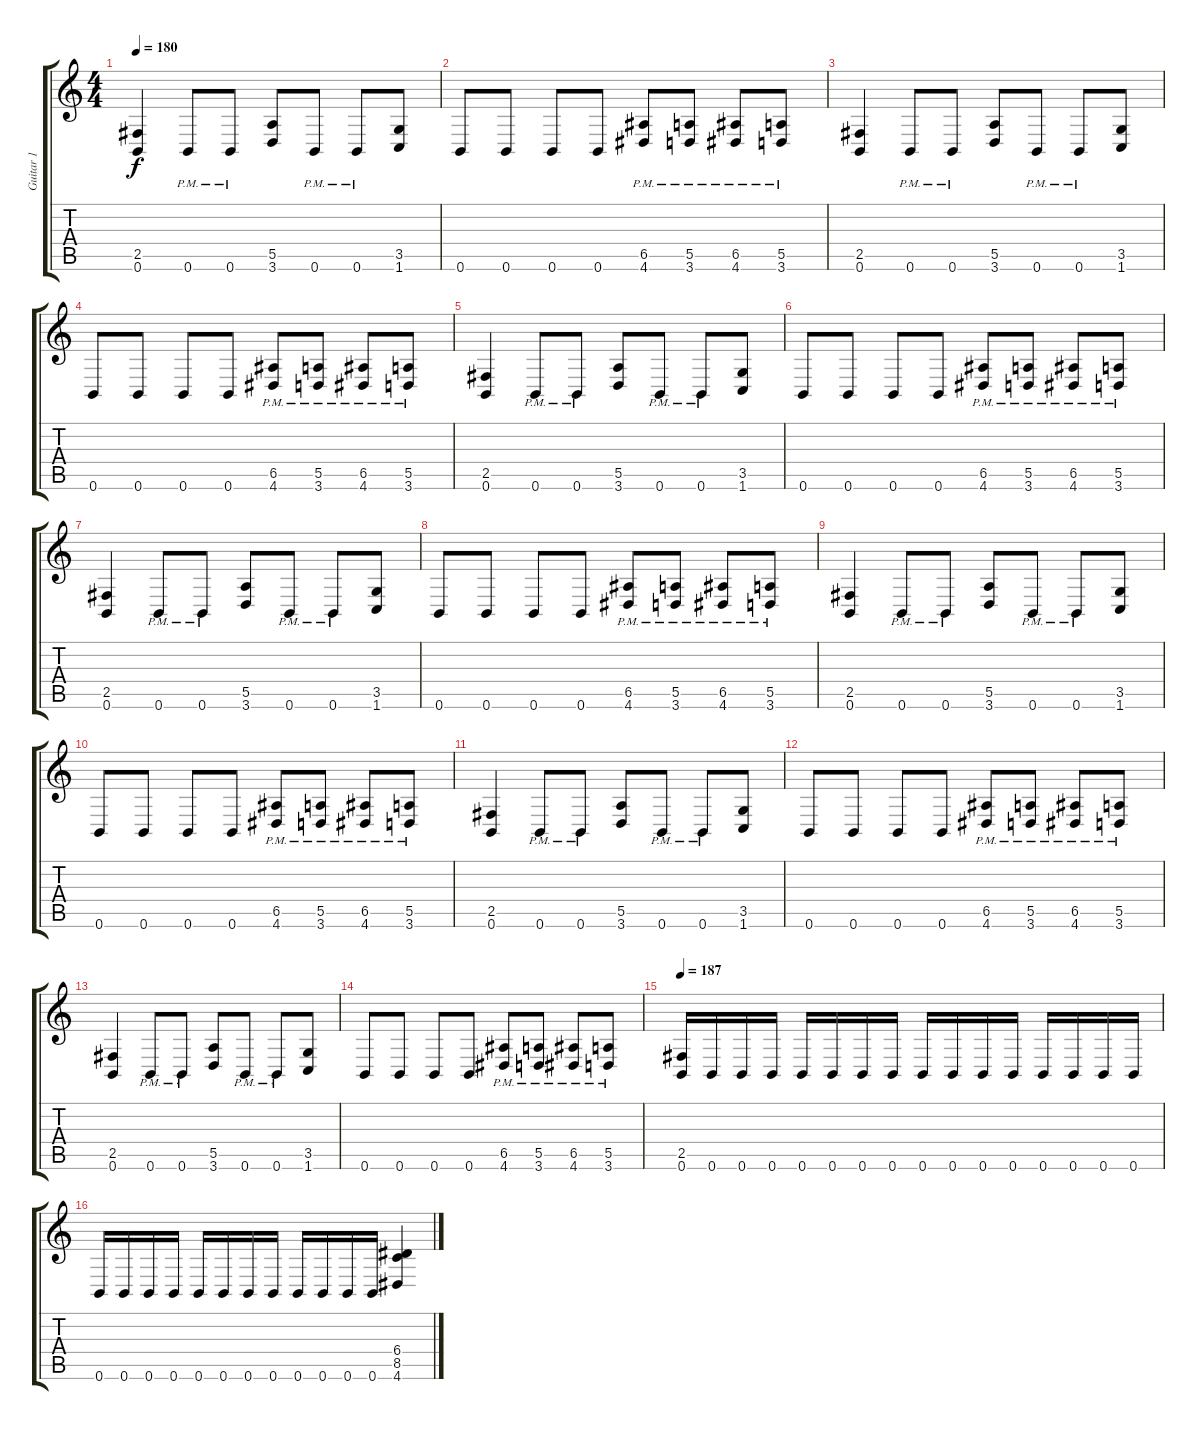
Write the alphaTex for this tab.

\track ("Guitar 1" "Guitar 1") {instrument distortionguitar}
\staff {score tabs}
\tuning (B3 Gb3 D3 A2 E2 B1) {hide}
\ts (4 4)
\tempo 180
\clef g2
\ks c
(2.5 0.6).4{dy f} 0.6{pm}.8 0.6{pm}.8 (5.5 3.6).8 0.6{pm}.8 0.6{pm}.8 (3.5 1.6).8 |
0.6.8 0.6.8 0.6.8 0.6.8 (6.5{pm} 4.6{pm}).8 (5.5{pm} 3.6{pm}).8 (6.5{pm} 4.6{pm}).8 (5.5{pm} 3.6{pm}).8 |
(2.5 0.6).4 0.6{pm}.8 0.6{pm}.8 (5.5 3.6).8 0.6{pm}.8 0.6{pm}.8 (3.5 1.6).8 |
0.6.8 0.6.8 0.6.8 0.6.8 (6.5{pm} 4.6{pm}).8 (5.5{pm} 3.6{pm}).8 (6.5{pm} 4.6{pm}).8 (5.5{pm} 3.6{pm}).8 |
(2.5 0.6).4 0.6{pm}.8 0.6{pm}.8 (5.5 3.6).8 0.6{pm}.8 0.6{pm}.8 (3.5 1.6).8 |
0.6.8 0.6.8 0.6.8 0.6.8 (6.5{pm} 4.6{pm}).8 (5.5{pm} 3.6{pm}).8 (6.5{pm} 4.6{pm}).8 (5.5{pm} 3.6{pm}).8 |
(2.5 0.6).4 0.6{pm}.8 0.6{pm}.8 (5.5 3.6).8 0.6{pm}.8 0.6{pm}.8 (3.5 1.6).8 |
0.6.8 0.6.8 0.6.8 0.6.8 (6.5{pm} 4.6{pm}).8 (5.5{pm} 3.6{pm}).8 (6.5{pm} 4.6{pm}).8 (5.5{pm} 3.6{pm}).8 |
(2.5 0.6).4 0.6{pm}.8 0.6{pm}.8 (5.5 3.6).8 0.6{pm}.8 0.6{pm}.8 (3.5 1.6).8 |
0.6.8 0.6.8 0.6.8 0.6.8 (6.5{pm} 4.6{pm}).8 (5.5{pm} 3.6{pm}).8 (6.5{pm} 4.6{pm}).8 (5.5{pm} 3.6{pm}).8 |
(2.5 0.6).4 0.6{pm}.8 0.6{pm}.8 (5.5 3.6).8 0.6{pm}.8 0.6{pm}.8 (3.5 1.6).8 |
0.6.8 0.6.8 0.6.8 0.6.8 (6.5{pm} 4.6{pm}).8 (5.5{pm} 3.6{pm}).8 (6.5{pm} 4.6{pm}).8 (5.5{pm} 3.6{pm}).8 |
(2.5 0.6).4 0.6{pm}.8 0.6{pm}.8 (5.5 3.6).8 0.6{pm}.8 0.6{pm}.8 (3.5 1.6).8 |
0.6.8 0.6.8 0.6.8 0.6.8 (6.5{pm} 4.6{pm}).8 (5.5{pm} 3.6{pm}).8 (6.5{pm} 4.6{pm}).8 (5.5{pm} 3.6{pm}).8 |
\tempo 187
(2.5 0.6).16 0.6.16 0.6.16 0.6.16 0.6.16 0.6.16 0.6.16 0.6.16 0.6.16 0.6.16 0.6.16 0.6.16 0.6.16 0.6.16 0.6.16 0.6.16 |
0.6.16 0.6.16 0.6.16 0.6.16 0.6.16 0.6.16 0.6.16 0.6.16 0.6.16 0.6.16 0.6.16 0.6.16 (6.4 8.5 4.6).4
